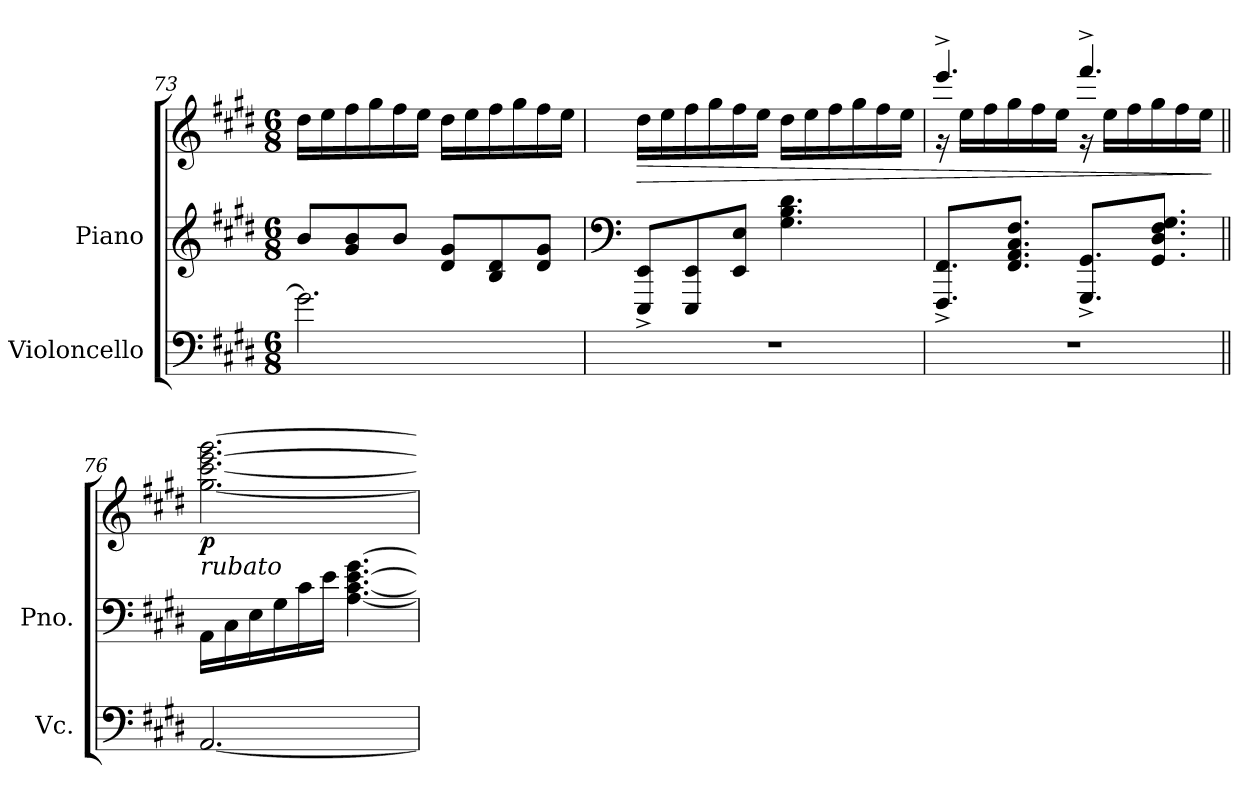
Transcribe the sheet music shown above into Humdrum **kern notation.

**kern	**kern	**kern	**dynam
*part2	*part1	*part1	*part1
*staff3	*staff2	*staff1	*staff1/2
*I"Violoncello	*I"Piano	*	*
*I'Vc.	*I'Pno.	*	*
!!LO:PB:g=z
*clefF4	*clefG2	*clefG2	*
*k[f#c#g#d#]	*k[f#c#g#d#]	*k[f#c#g#d#]	*
*M6/8	*M6/8	*M6/8	*
=73	=73	=73	=73
2.g#\]	8b/L	16dd#\LL	.
.	.	16ee\	.
.	8g#/ 8b/	16ff#\	.
.	.	16gg#\	.
.	8b/J	16ff#\	.
.	.	16ee\JJ	.
.	8d#/ 8g#/L	16dd#\LL	.
.	.	16ee\	.
.	8B/ 8d#/	16ff#\	.
.	.	16gg#\	.
.	8d#/ 8g#/J	16ff#\	.
.	.	16ee\JJ	.
=74	=74	=74	=74
*	*clefF4	*	*
!	!	!	!LO:HP:b
2.r	8EEE/^ 8EE/^L	16dd#\LL	>
.	.	16ee\	.
.	8EEE/ 8EE/	16ff#\	.
.	.	16gg#\	.
.	8EE/ 8E/J	16ff#\	.
.	.	16ee\JJ	.
.	4.G#\ 4.B\ 4.d#\	16dd#\LL	.
.	.	16ee\	.
.	.	16ff#\	.
.	.	16gg#\	.
.	.	16ff#\	.
.	.	16ee\JJ	.
=75	=75	=75	=75
*	*	*^	*
2.r	8.FFF#/^ 8.FF#/^L	4.eee^/	16r	.
.	.	.	16ee\LL	.
.	.	.	16ff#\	.
.	8.FF#/ 8.AA/ 8.C#/ 8.F#/J	.	16gg#\	.
.	.	.	16ff#\	.
.	.	.	16ee\JJ	.
.	8.GGG#/^ 8.GG#/^L	4.fff#^/	16r	.
.	.	.	16ee\LL	.
.	.	.	16ff#\	.
.	8.GG#/ 8.D#/ 8.F#/ 8.G#/J	.	16gg#\	.
.	.	.	16ff#\	.
.	.	.	16ee\JJ	.
*	*	*v	*v	*
.	.	.	]
=76||	=76||	=76||	=76||
!	!	!LO:TX:b:i:t=rubato	!
!	!	!	!LO:DY:b
[2.AA/	16AA\LL	[2.gg#\ [2.ccc#\ [2.eee\ [2.ggg#\	p
.	16C#\	.	.
.	16E\	.	.
.	16G#\	.	.
.	16c#\	.	.
.	16e\JJ	.	.
.	[4.A\ [4.c#\ [4.e\ [4.g#\	.	.
=	=	=	=
*-	*-	*-	*-
